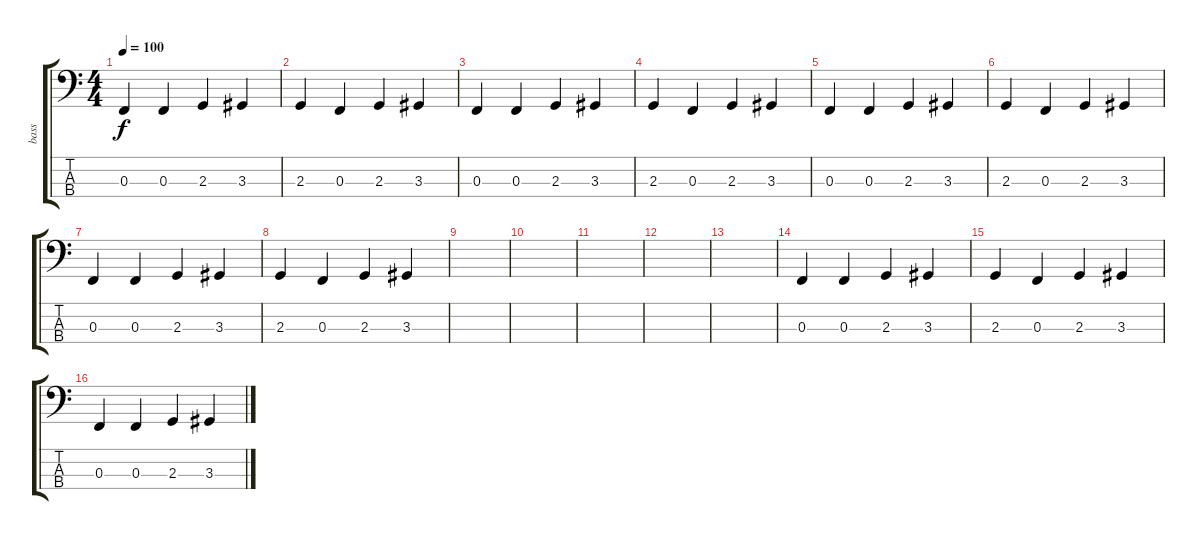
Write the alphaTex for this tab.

\track ("bass" "bass") {instrument electricbassfinger}
\staff {score tabs}
\tuning (Eb2 Bb1 F1 C1) {hide}
\ts (4 4)
\tempo 100
\clef f4
\ks c
0.3.4{dy f} 0.3.4 2.3.4 3.3.4 |
2.3.4 0.3.4 2.3.4 3.3.4 |
0.3.4 0.3.4 2.3.4 3.3.4 |
2.3.4 0.3.4 2.3.4 3.3.4 |
0.3.4 0.3.4 2.3.4 3.3.4 |
2.3.4 0.3.4 2.3.4 3.3.4 |
0.3.4 0.3.4 2.3.4 3.3.4 |
2.3.4 0.3.4 2.3.4 3.3.4 |
|
|
|
|
|
0.3.4 0.3.4 2.3.4 3.3.4 |
2.3.4 0.3.4 2.3.4 3.3.4 |
0.3.4 0.3.4 2.3.4 3.3.4
